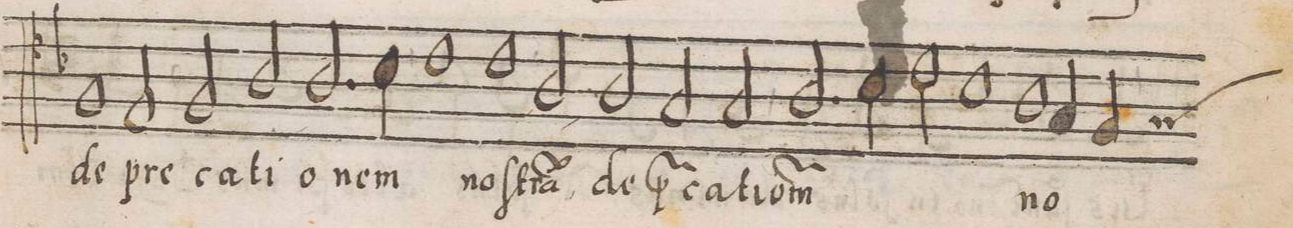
**kern	**text
*I"TENOR	*
*clefC4	*
*k[b-]	*
*met()	*
*M2/1	*
1F	de-
2E/	-pre-
=91-	=91-
2F/	-ca-
2A/	-ti-
2.A/	-o-
4B-\	-nem
=92-	=92-
1c	.
1c	noſ-
=93-	=93-
2A,/	-tra(m),
2A/	de-
2G/	-p(re)-
2G/	-ca-
=94-	=94-
2.A/	-ti-
4B-\	-o-
2c\	-(ne)m
1B-\	.
=95-	=95-
1A	no-
4G/	.
*custos:G	*
4F/	.
=96-	=96-
*-	*-
